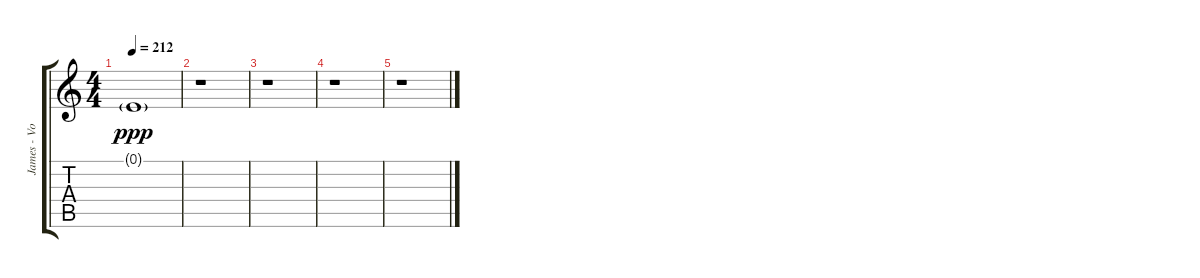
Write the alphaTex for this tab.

\track ("James - Vocals" "James - Vo") {instrument lead6voice}
\staff {score tabs}
\tuning (E4 B3 G3 D3 A2 E2) {hide}
\ts (4 4)
\tempo 212
\clef g2
\ks c
0.1{g}.1{dy ppp} |
r.1 |
r.1 |
r.1 |
r.1
